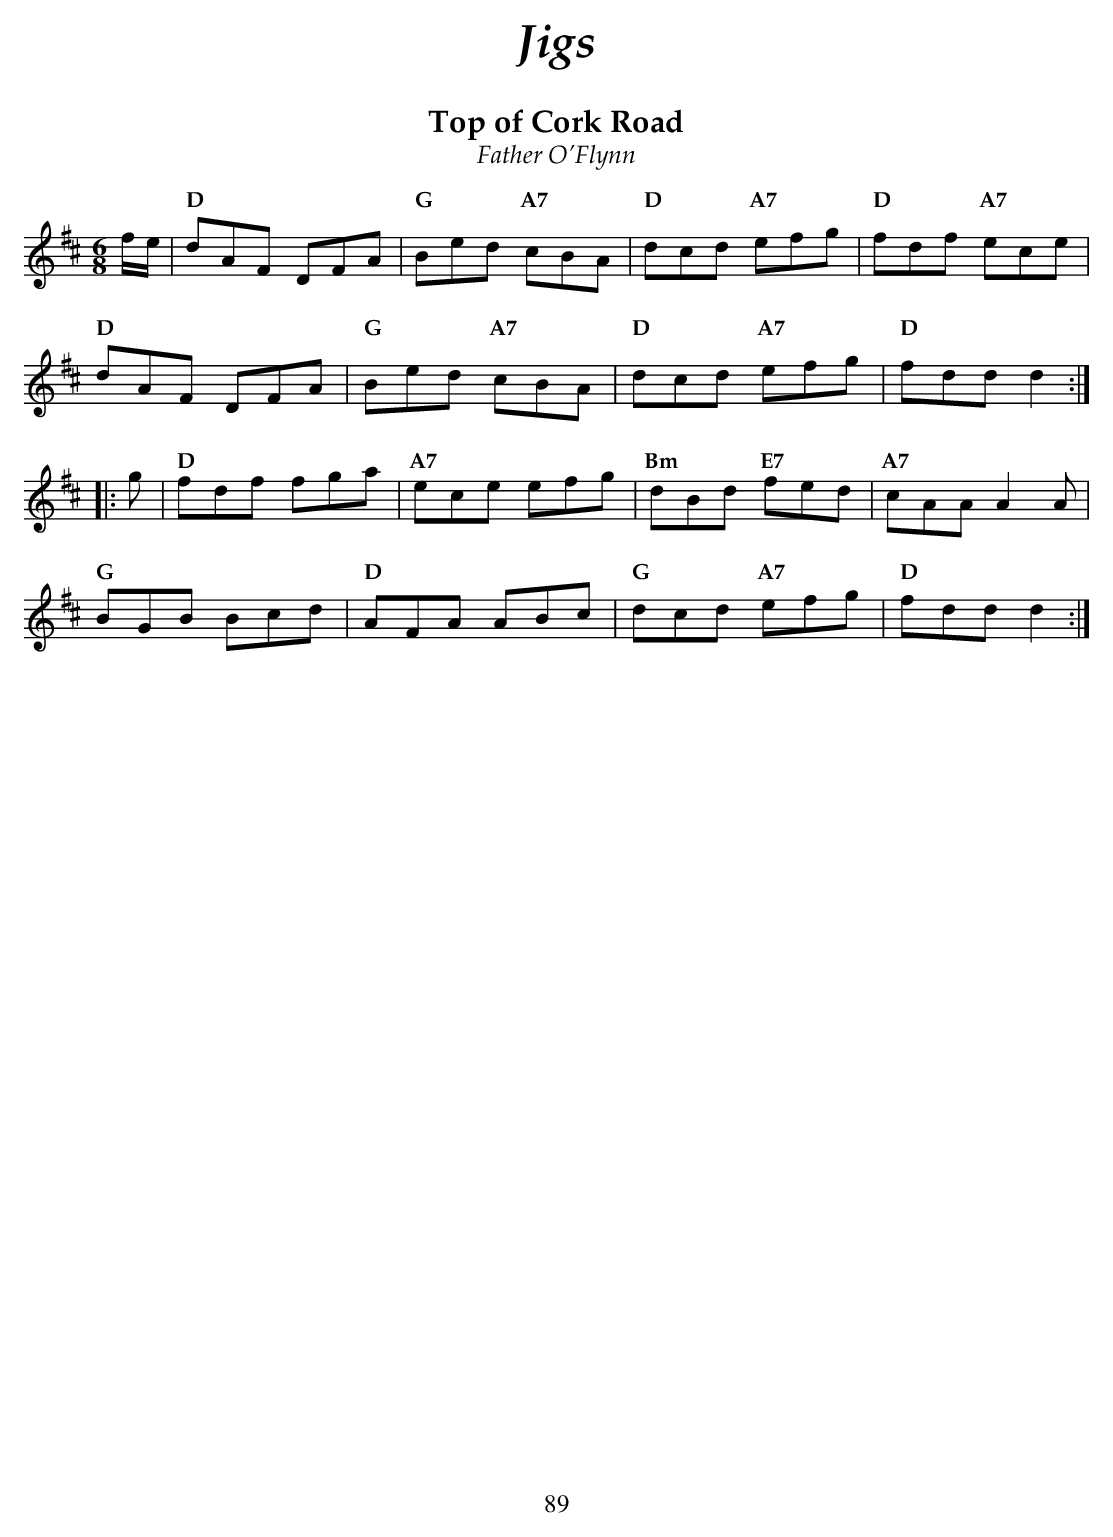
X:1
T:Top of Cork Road
T:Father O'Flynn
M:6/8
L:1/8
K:D
  f/2e/2 |\
"D" dAF DFA | "G" Bed "A7" cBA | "D"  dcd "A7" efg | "D" fdf "A7" ece |
"D" dAF DFA | "G" Bed "A7" cBA | "D"  dcd "A7" efg | "D" fdd      d2 :|
|:g |\
"D" fdf fga | "A7" ece     efg | "Bm" dBd "E7" fed | "A7" cAA      A2A |
"G" BGB Bcd | "D" AFA      ABc | "G"  dcd "A7" efg | "D" fdd       d2 :|
